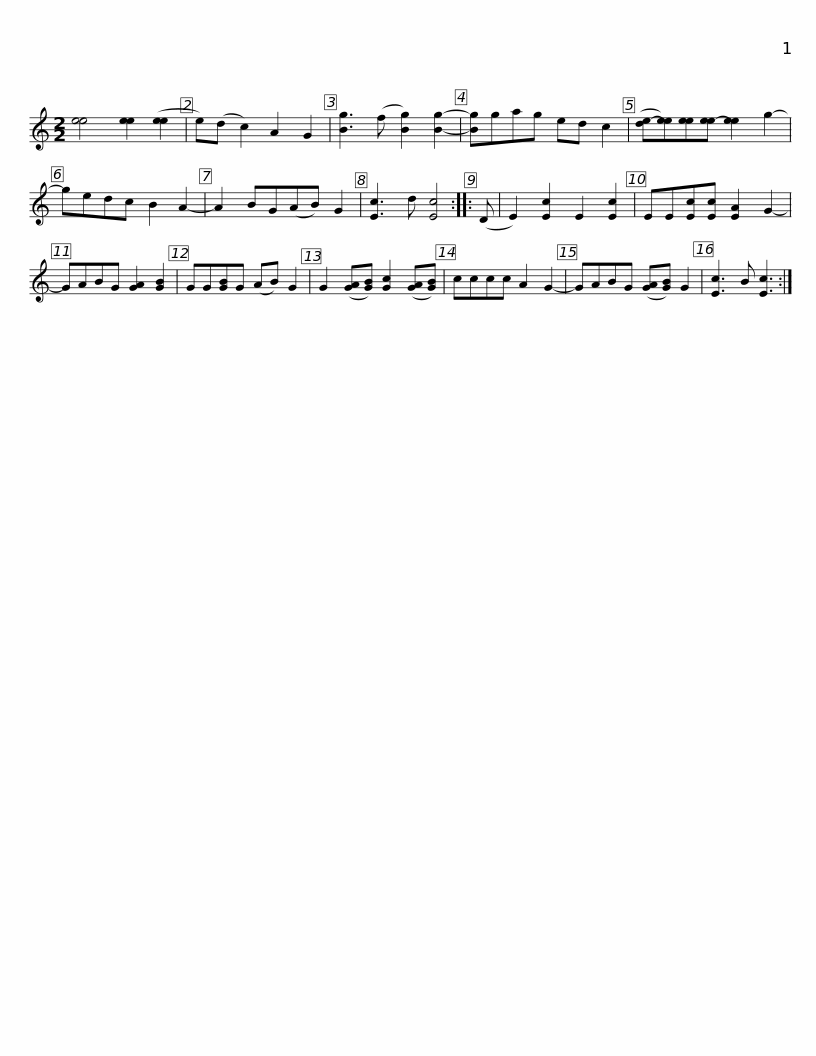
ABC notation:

X:1
L:1/8
M:2/2
I:linebreak $
K:C
V:1 treble
V:1
 [ee]4 [ee]2 ([ee]2 | e)(d c2) A2 G2 | [Bg]3 (f [Bg]2) [Bg]2- | [Bg]gag ed c2 | ([de-][ee])[ee][ee-] [ee]2 g2- | %5
 gedc B2 A2- | A2 BG(AB) G2 |$ [Ec]3 d [Ec]4 :: (D | E2) [Ec]2 E2 [Ec]2 | %10
 EE[Ec][Ec] [EA]2 G2- | GABG [GA]2 [GB]2 | GG[GB]G (AB) G2 | G2 ([GA][GB]) [Gc]2 ([GA][GB]) | cccc A2 G2- |$ %15
 GABG ([GA][GB]) G2 | [Ec]3 B [Ec]3 :| %17
